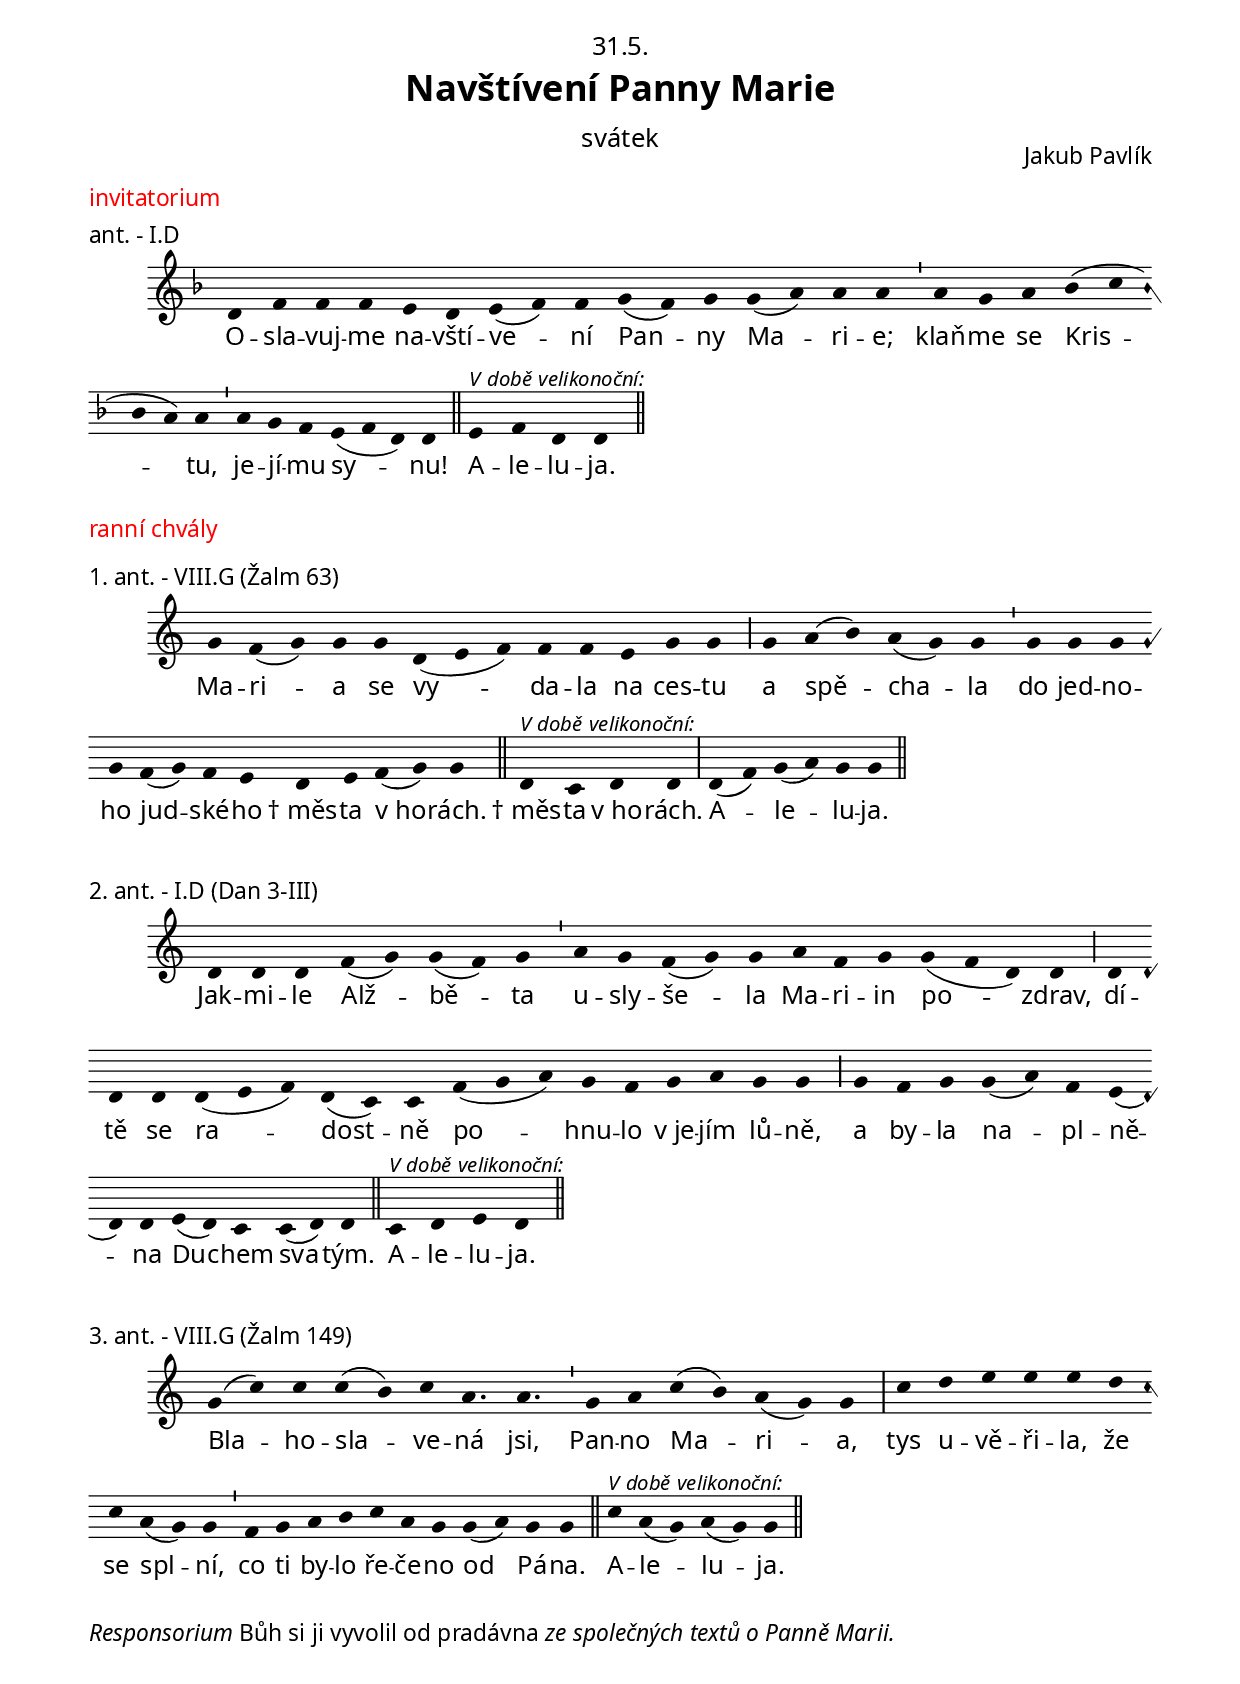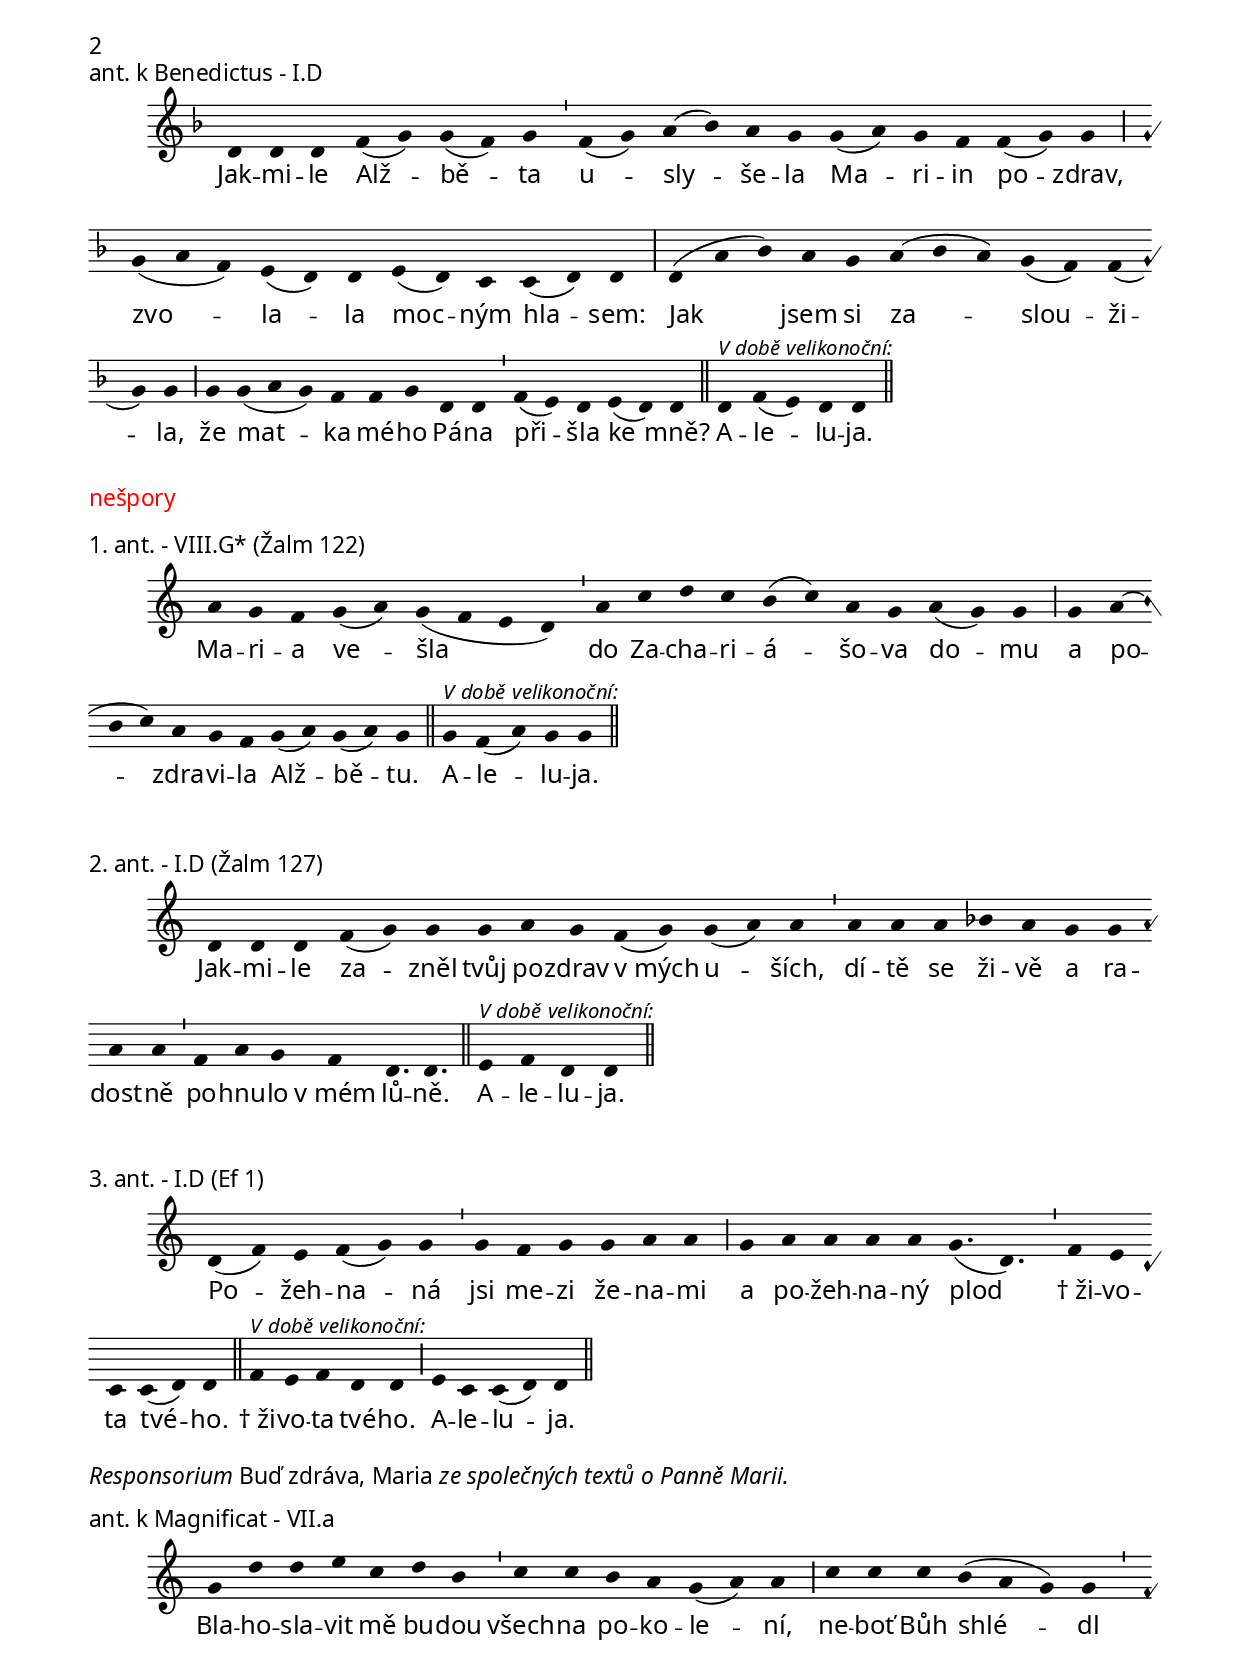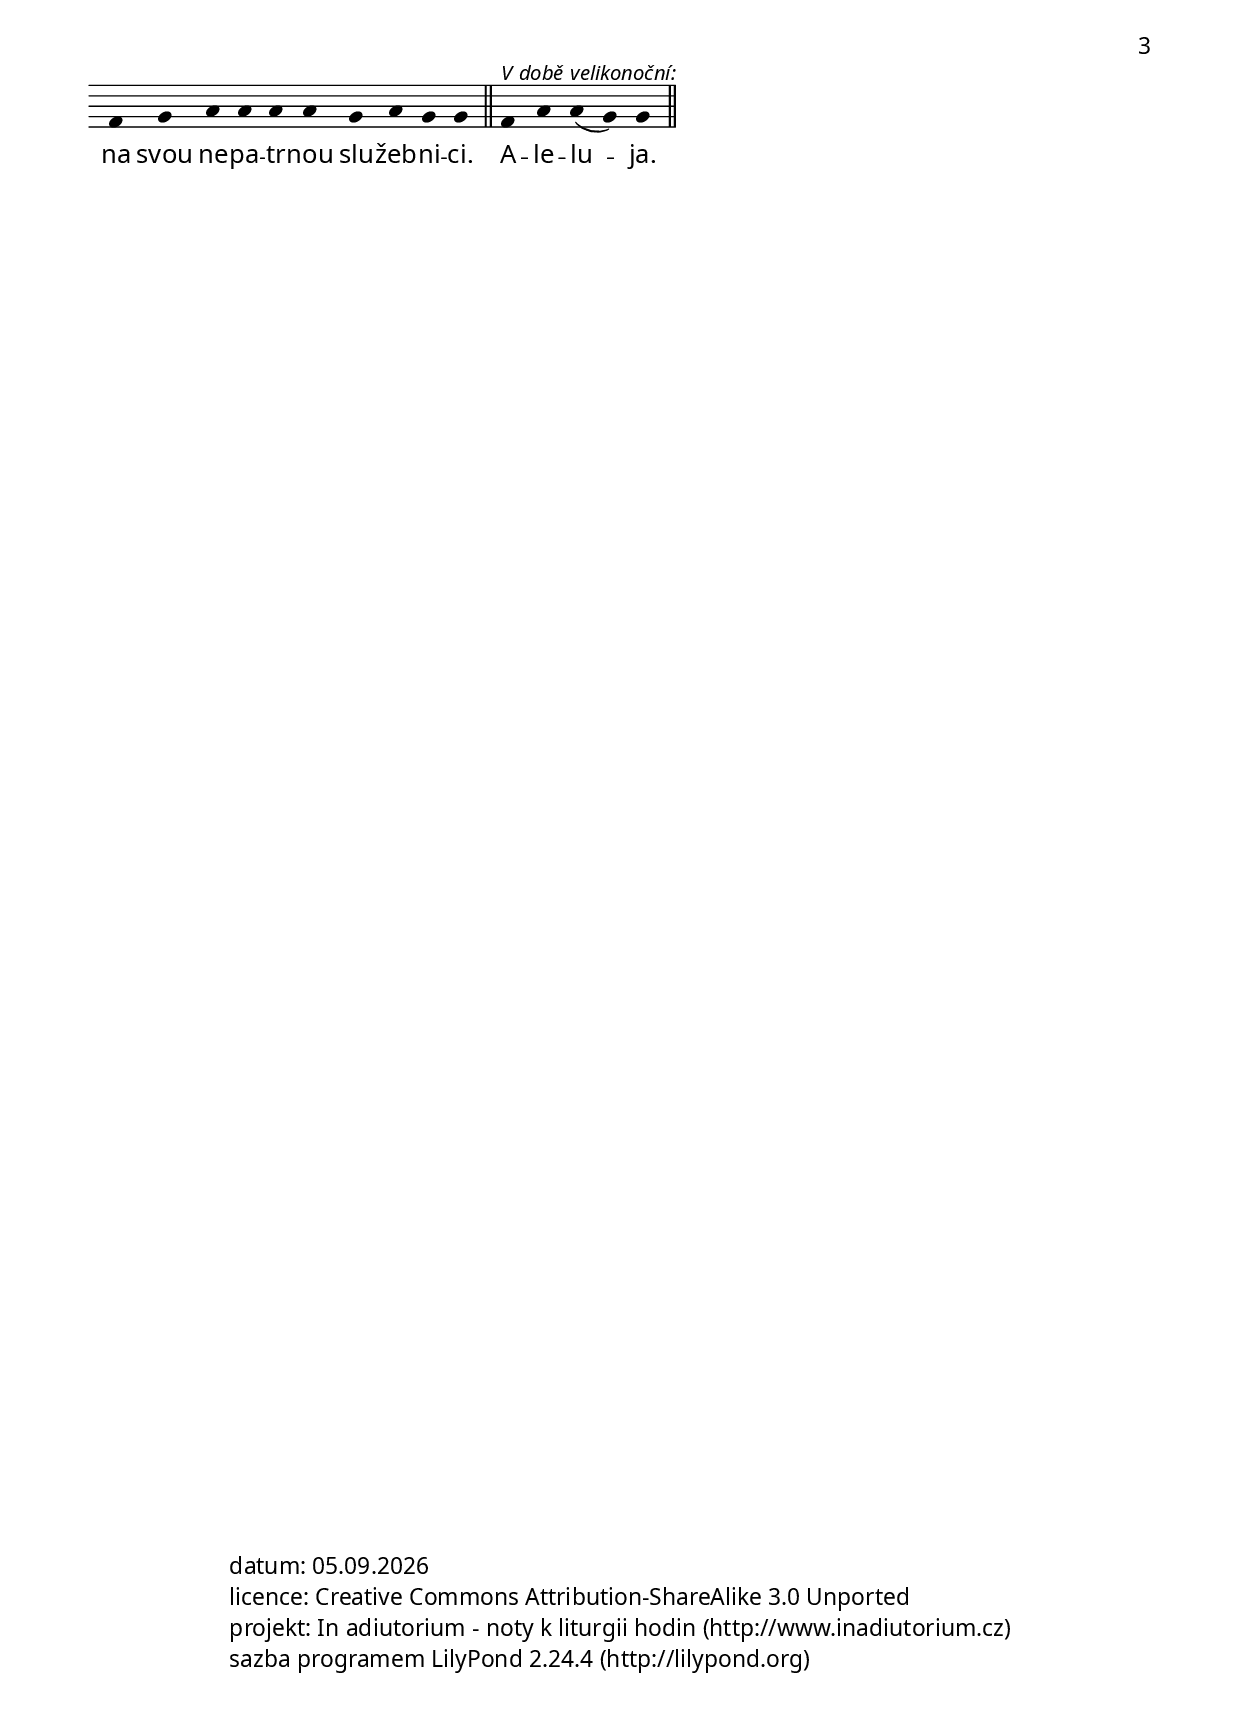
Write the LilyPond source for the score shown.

\version "2.15.37"

\include "../spolecne.ly"
\include "../dilyresponsorii.ly"

\header {
  title = \markup\titleSvatek
            "Navštívení Panny Marie"
            svátek
            31.5.
  composer = "Jakub Pavlík"
}

\markup {\nadpisHodinka {"invitatorium"}}

\score {
  \relative c' {
    \choralniRezim
    \key f \major
    d4 f f f e d e( f) f g( f) g g( a) a a \barMin
    a g a bes( c bes a) a \barMin
    a g f e( f d) d \barFinalis
    e^\markup\small\italic{V době velikonoční:} f d d \barFinalis
  }
  \addlyrics {
    O -- sla -- vuj -- me na -- vští -- ve -- ní Pan -- ny Ma -- ri -- e;
    klaň -- me se Kris -- tu, je -- jí -- mu sy -- nu!

    A -- le -- lu -- ja.
  }
  \header {
    quid = "ant."
    modus = "I"
    differentia = "D"
    psalmus = ""
    id = "invit"
    piece = \markup {\sestavTitulekBezZalmu}
  }
}

\markup {\nadpisHodinka {"ranní chvály"}}

\score {
  \relative c'' {
    \choralniRezim
    g4 f( g) g g d( e f) f f e g g \barMaior
    g a( b) a( g) g \barMin g g g g f( g) f e

    d e f( g) g \barFinalis

    d^\markup\small\italic{V době velikonoční:} c d d \barMax
    d( f) g( a) g g \barFinalis
  }
  \addlyrics {
    Ma -- ri -- a se vy -- da -- la na ces -- tu
    a spě -- cha -- la do jed -- no -- ho jud -- ské -- ho

    \markup{\Dagger měs} -- ta v_ho -- rách.

    \markup{\Dagger měs} -- ta v_ho -- rách.
    A -- le -- lu -- ja.
  }
  \header {
    quid = "1. ant."
    modus = "VIII"
    differentia = "G"
    psalmus = "Žalm 63"
    placet = "R"
    id = "rch-a1"
    piece = \markup {\sestavTitulek}
  }
}

\score {
  \relative c' {
    \choralniRezim
    d4 d d f( g) g( f) g \barMin a g f( g) g a f g g( f d) d \barMaior
    d d d d( e f) d( c) c f( g a) g f g a g g \barMaior
    g f g g( a) f e( d) d e( d) c c( d) d \barFinalis

    c^\markup\rubrVelikAleluja d e d \barFinalis
  }
  \addlyrics {
    Jak -- mi -- le Alž -- bě -- ta u -- sly -- še -- la Ma -- ri -- in po -- zdrav,
    dí -- tě se ra -- dost -- ně po -- hnu -- lo v_je -- jím lů -- ně,
    a by -- la na -- pl -- ně -- na Du -- chem sva -- tým.

    A -- le -- lu -- ja.
  }
  \header {
    quid = "2. ant."
    modus = "I"
    differentia = "D"
    psalmus = "Dan 3-III"
    id = "rch-a2"
    piece = \markup {\sestavTitulek}
  }
}

\score {
  \relative c'' {
    \choralniRezim
    g4( c) c c( b) c a4. a \barMin g4 a c( b) a( g) g \barMax
    c d e e e d c a( g) g \barMin f g a b c a g g( a) g g \barFinalis
    c^\markup\small\italic{V době velikonoční:} a( g) a( g) g \barFinalis
  }
  \addlyrics {
    Bla -- ho -- sla -- ve -- ná jsi, Pan -- no Ma -- ri -- a,
    tys u -- vě -- ři -- la, že se spl -- ní,
    co ti by -- lo ře -- če -- no od Pá -- na.

    A -- le -- lu -- ja.
  }
  \header {
    quid = "3. ant."
    modus = "VIII"
    differentia = "G"
    psalmus = "Žalm 149"
    fons = "společné texty o P.M., 2. nešp., k Magnificat"
    fial = "commune/commune_maria.ly#2ne-amag"
    id = "rch-a3"
    piece = \markup {\sestavTitulek}
  }
}

\markup\justify\italic{
  Responsorium \upright{Bůh si ji vyvolil od pradávna}
  ze společných textů o Panně Marii.
}

\score {
  \relative c' {
    \choralniRezim
    \key f \major
    d4 d d f( g) g( f) g \barMin f( g) a( bes) a g g( a) g f f( g) g \barMaior
    g( a f) e( d) d e( d) c c( d) d \barMax
    d( a' bes) a g a( bes a) g( f) f( g) g \barMaior
    g g( a g) f f g d d \barMin f( e) d e( d) d \barFinalis

    d^\markup\rubrVelikAleluja f( e) d d \barFinalis
  }
  \addlyrics {
    Jak -- mi -- le Alž -- bě -- ta u -- sly -- še -- la Ma -- ri -- in po -- zdrav,
    zvo -- la -- la moc -- ným hla -- sem:
    Jak jsem si za -- slou -- ži -- la,
    že mat -- ka mé -- ho Pá -- na při -- šla ke mně?

    A -- le -- lu -- ja.
  }
  \header {
    quid = "ant. k Benedictus"
    modus = "I"
    differentia = "D"
    psalmus = ""
    id = "rch-aben"
    fons = "srov. tady 2. ant."
    piece = \markup {\sestavTitulekBezZalmu}
  }
}

\markup {\nadpisHodinka {"nešpory"}}

\score {
  \relative c'' {
    \choralniRezim
    a4 g f g( a) g( f e d) \barMin a' c d c b( c) a g a( g) g \barMaior
    g a( b c) a g f g( a) g( a) g \barFinalis

    g^\markup\rubrVelikAleluja f( a) g g \barFinalis
  }
  \addlyrics {
    Ma -- ri -- a ve -- šla do Za -- cha -- ri -- á -- šo -- va do -- mu
    a po -- zdra -- vi -- la Alž -- bě -- tu.

    A -- le -- lu -- ja.
  }
  \header {
    quid = "1. ant."
    modus = "VIII"
    differentia = "G*"
    psalmus = "Žalm 122"
    id = "ne-a1"
    piece = \markup {\sestavTitulek}
  }
}

\score {
    \relative c' {
      \choralniRezim
      d4 d d f( g) g g a g f( g) g( a) a \barMin
      a a a bes a g g a a \barMin
      f a g f d4. d \barFinalis

      e4^\markup\rubrVelikAleluja f d d \barFinalis
    }
    \addlyrics {
      Jak -- mi -- le za -- zněl tvůj po -- zdrav v_mých u -- ších,
      dí -- tě se ži -- vě a ra -- dost -- ně
      po -- hnu -- lo v_mém lů -- ně.

      A -- le -- lu -- ja.
    }
    \header {
      quid = "2. ant."
      modus = "I"
      differentia = "D"
      psalmus = "Žalm 127"
      fons = "advent, předvánoční týden, 22.12., k Benedictus; přidáno aleluja"
      fial = "antifony/advent_predvanocni_datum.ly#predvanocni-22-ben?+aleluja"
      id = "ne-a2"
      piece = \markup {\sestavTitulek}
    }
  }

\score {
  \relative c' {
    \choralniRezim
    d( f) e f( g) g \barMin g f g g a a \barMaior
    g a a a a g4.( d) \barMin f4 e c c( d) d \barFinalis
    f^\markup\rubrVelikAleluja e f d d \barMaior e c c( d) d \barFinalis
  }
  \addlyrics {
    Po -- žeh -- na -- ná jsi me -- zi že -- na -- mi
    a po -- žeh -- na -- ný plod \markup{\Dagger ži} -- vo -- ta tvé -- ho.

    \markup{\Dagger ži} -- vo -- ta tvé -- ho. A -- le -- lu -- ja.
  }
  \header {
    quid = "3. ant."
    modus = "I"
    differentia = "D"
    psalmus = "Ef 1"
    fons = "spol. texty o P.M., 2. nešp., 3. ant."
    fial = "commune/commune_maria.ly#2ne-a3"
    id = "ne-a3"
    piece = \markup {\sestavTitulek}
  }
}

\markup\justify\italic{
  Responsorium \upright{Buď zdráva, Maria}
  ze společných textů o Panně Marii.
}

\score {
  \relative c'' {
    \choralniRezim
    g4 d' d e c d b \barMin
    c c b a g( a) a \barMaior
    c c c b( a g) g \barMin
    f g a a a a g a g g \barFinalis

    f^\markup\rubrVelikAleluja a a( g) g \barFinalis
  }
  \addlyrics {
    Bla -- ho -- sla -- vit mě bu -- dou
    všech -- na po -- ko -- le -- ní,
    ne -- boť Bůh shlé -- dl
    na svou ne -- pa -- tr -- nou slu -- žeb -- ni -- ci.

    A -- le -- lu -- ja.
  }
  \header {
    quid = "ant. k Magnificat"
    modus = "VII"
    differentia = "a"
    psalmus = "Magnificat"
    id = "ne-amag"
    fial = "commune/commune_maria.ly#1ne-amag2"
    piece = \markup {\sestavTitulekBezZalmu}
  }
}